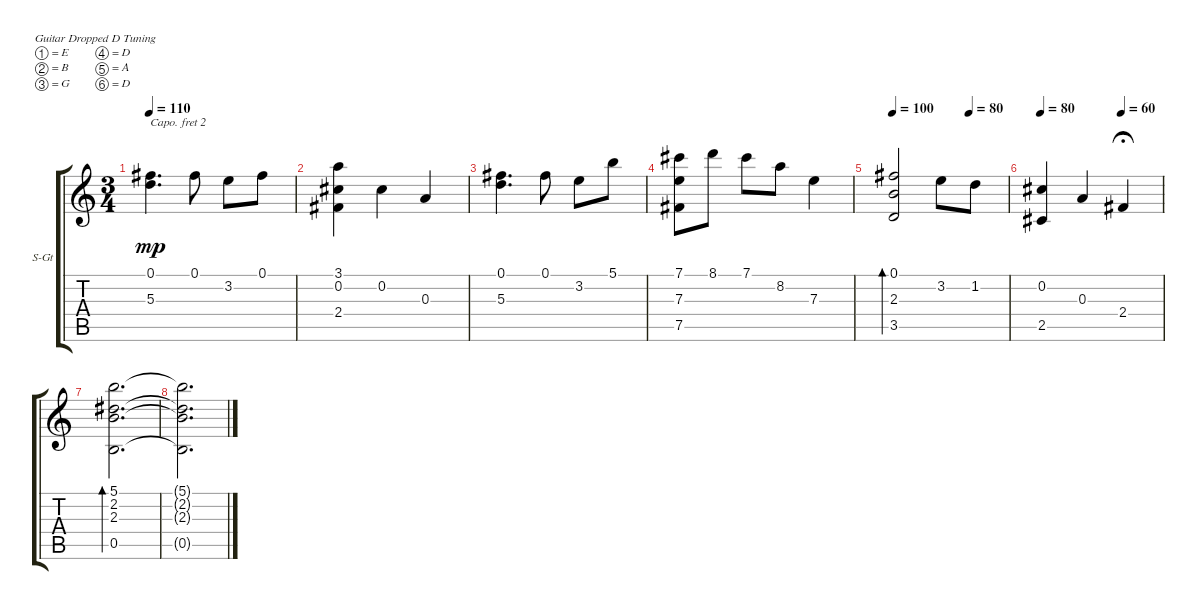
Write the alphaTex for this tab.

\defaultSystemsLayout 4
\bracketExtendMode groupsimilarinstruments
\firstSystemTrackNameOrientation horizontal
\otherSystemsTrackNameOrientation horizontal
\track ("Steel Guitar" "S-Gt") {instrument acousticguitarsteel}
\staff {score tabs}
\capo 2
\tuning (E4 B3 G3 D3 A2 D2)
\ts (3 4)
\tempo 110
\clef g2
\ks c
(5.3 0.1).4{d dy mp} 0.1.8 3.2.8 0.1.8 |
(3.1 0.2 2.4).4 0.2.4 0.3.4 |
(5.3 0.1).4{d} 0.1.8 3.2.8 5.1.8 |
(7.1 7.3 7.5).8 8.1.8 7.1.8 8.2.8 7.3.4 |
\tempo 100
\tempo (80 0.666667)
(3.5 2.3 0.1).2{bd 217} 3.2.8 1.2.8 |
\tempo 80
\tempo (60 0.666667)
(2.5 0.2).4 0.3.4 2.4.4{fermata (medium 0.44)} |
(0.5 2.3 2.2 5.1).2{d bd 216} |
(5.1{t} 2.2{t} 2.3{t} 0.5{t}).2{d}
